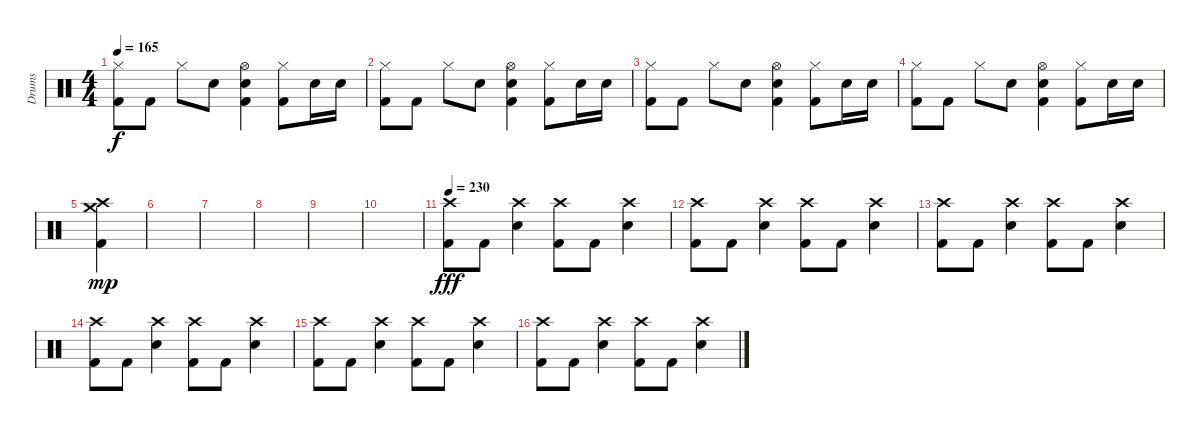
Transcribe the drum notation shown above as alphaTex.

\track ("Drums" "Drums") {instrument percussion}
\staff {score}
\articulation defaults
\ts (4 4)
\tempo 165
\clef neutral
\ks c
("Hi-Hat (closed)" "Kick (hit) 2").8{dy f} "Kick (hit) 2".8 "Hi-Hat (closed)".8 "Electric Snare (hit)".8 ("Hi-Hat (open)" "Electric Snare (hit)" "Kick (hit) 2").4 ("Hi-Hat (closed)" "Kick (hit) 2").8 "Electric Snare (hit)".16 "Electric Snare (hit)".16 |
("Hi-Hat (closed)" "Kick (hit) 2").8 "Kick (hit) 2".8 "Hi-Hat (closed)".8 "Electric Snare (hit)".8 ("Hi-Hat (open)" "Electric Snare (hit)" "Kick (hit) 2").4 ("Hi-Hat (closed)" "Kick (hit) 2").8 "Electric Snare (hit)".16 "Electric Snare (hit)".16 |
("Hi-Hat (closed)" "Kick (hit) 2").8 "Kick (hit) 2".8 "Hi-Hat (closed)".8 "Electric Snare (hit)".8 ("Hi-Hat (open)" "Electric Snare (hit)" "Kick (hit) 2").4 ("Hi-Hat (closed)" "Kick (hit) 2").8 "Electric Snare (hit)".16 "Electric Snare (hit)".16 |
("Hi-Hat (closed)" "Kick (hit) 2").8 "Kick (hit) 2".8 "Hi-Hat (closed)".8 "Electric Snare (hit)".8 ("Hi-Hat (open)" "Electric Snare (hit)" "Kick (hit) 2").4 ("Hi-Hat (closed)" "Kick (hit) 2").8 "Electric Snare (hit)".16 "Electric Snare (hit)".16 |
("Crash high (hit)" "Crash medium (hit)" "Kick (hit) 2").4{dy mp} |
|
|
|
|
|
\tempo 230
("Crash high (hit)" "Kick (hit) 2").8{dy fff} "Kick (hit) 2".8 ("Crash high (hit)" "Electric Snare (hit)").4 ("Crash high (hit)" "Kick (hit) 2").8 "Kick (hit) 2".8 ("Crash high (hit)" "Electric Snare (hit)").4 |
("Crash high (hit)" "Kick (hit) 2").8 "Kick (hit) 2".8 ("Crash high (hit)" "Electric Snare (hit)").4 ("Crash high (hit)" "Kick (hit) 2").8 "Kick (hit) 2".8 ("Crash high (hit)" "Electric Snare (hit)").4 |
("Crash high (hit)" "Kick (hit) 2").8 "Kick (hit) 2".8 ("Crash high (hit)" "Electric Snare (hit)").4 ("Crash high (hit)" "Kick (hit) 2").8 "Kick (hit) 2".8 ("Crash high (hit)" "Electric Snare (hit)").4 |
("Crash high (hit)" "Kick (hit) 2").8 "Kick (hit) 2".8 ("Crash high (hit)" "Electric Snare (hit)").4 ("Crash high (hit)" "Kick (hit) 2").8 "Kick (hit) 2".8 ("Crash high (hit)" "Electric Snare (hit)").4 |
("Crash high (hit)" "Kick (hit) 2").8 "Kick (hit) 2".8 ("Crash high (hit)" "Electric Snare (hit)").4 ("Crash high (hit)" "Kick (hit) 2").8 "Kick (hit) 2".8 ("Crash high (hit)" "Electric Snare (hit)").4 |
("Crash high (hit)" "Kick (hit) 2").8 "Kick (hit) 2".8 ("Crash high (hit)" "Electric Snare (hit)").4 ("Crash high (hit)" "Kick (hit) 2").8 "Kick (hit) 2".8 ("Crash high (hit)" "Electric Snare (hit)").4
